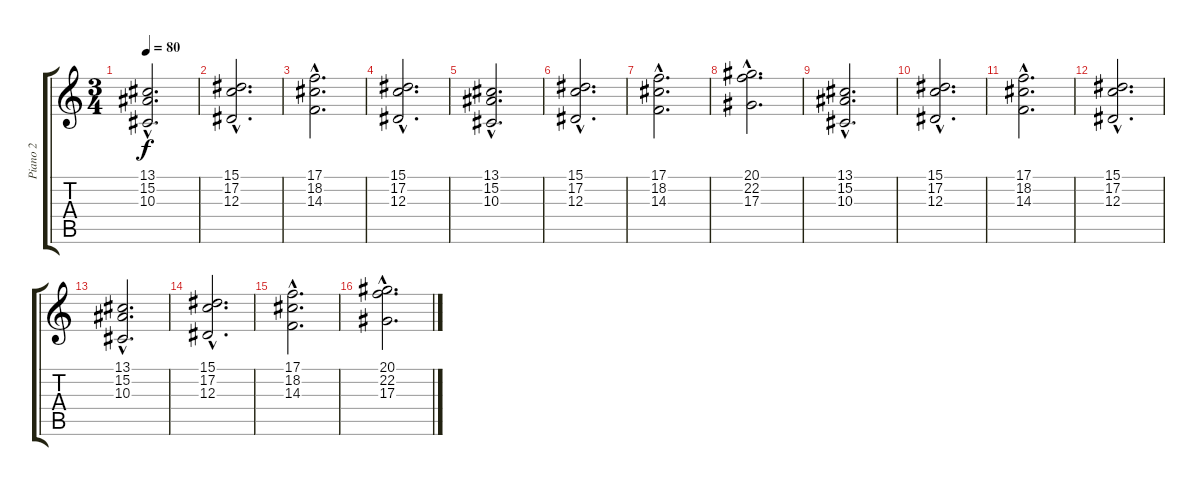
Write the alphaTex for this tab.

\track ("Piano 2" "Piano 2") {instrument acousticgrandpiano}
\staff {score tabs}
\tuning (C4 G3 Eb3 Bb2 F2 C2) {hide}
\ts (3 4)
\tempo 80
\clef g2
\ks c
(13.1{hac} 15.2{hac} 10.3{hac}).2{d dy f} |
(15.1{hac} 17.2{hac} 12.3{hac}).2{d} |
(17.1{hac} 18.2{hac} 14.3{hac}).2{d} |
(15.1{hac} 17.2{hac} 12.3{hac}).2{d} |
(13.1{hac} 15.2{hac} 10.3{hac}).2{d} |
(15.1{hac} 17.2{hac} 12.3{hac}).2{d} |
(17.1{hac} 18.2{hac} 14.3{hac}).2{d} |
(20.1{hac} 22.2{hac} 17.3{hac}).2{d} |
(13.1{hac} 15.2{hac} 10.3{hac}).2{d} |
(15.1{hac} 17.2{hac} 12.3{hac}).2{d} |
(17.1{hac} 18.2{hac} 14.3{hac}).2{d} |
(15.1{hac} 17.2{hac} 12.3{hac}).2{d} |
(13.1{hac} 15.2{hac} 10.3{hac}).2{d volume 8} |
(15.1{hac} 17.2{hac} 12.3{hac}).2{d} |
(17.1{hac} 18.2{hac} 14.3{hac}).2{d volume 0} |
(20.1{hac} 22.2{hac} 17.3{hac}).2{d}
